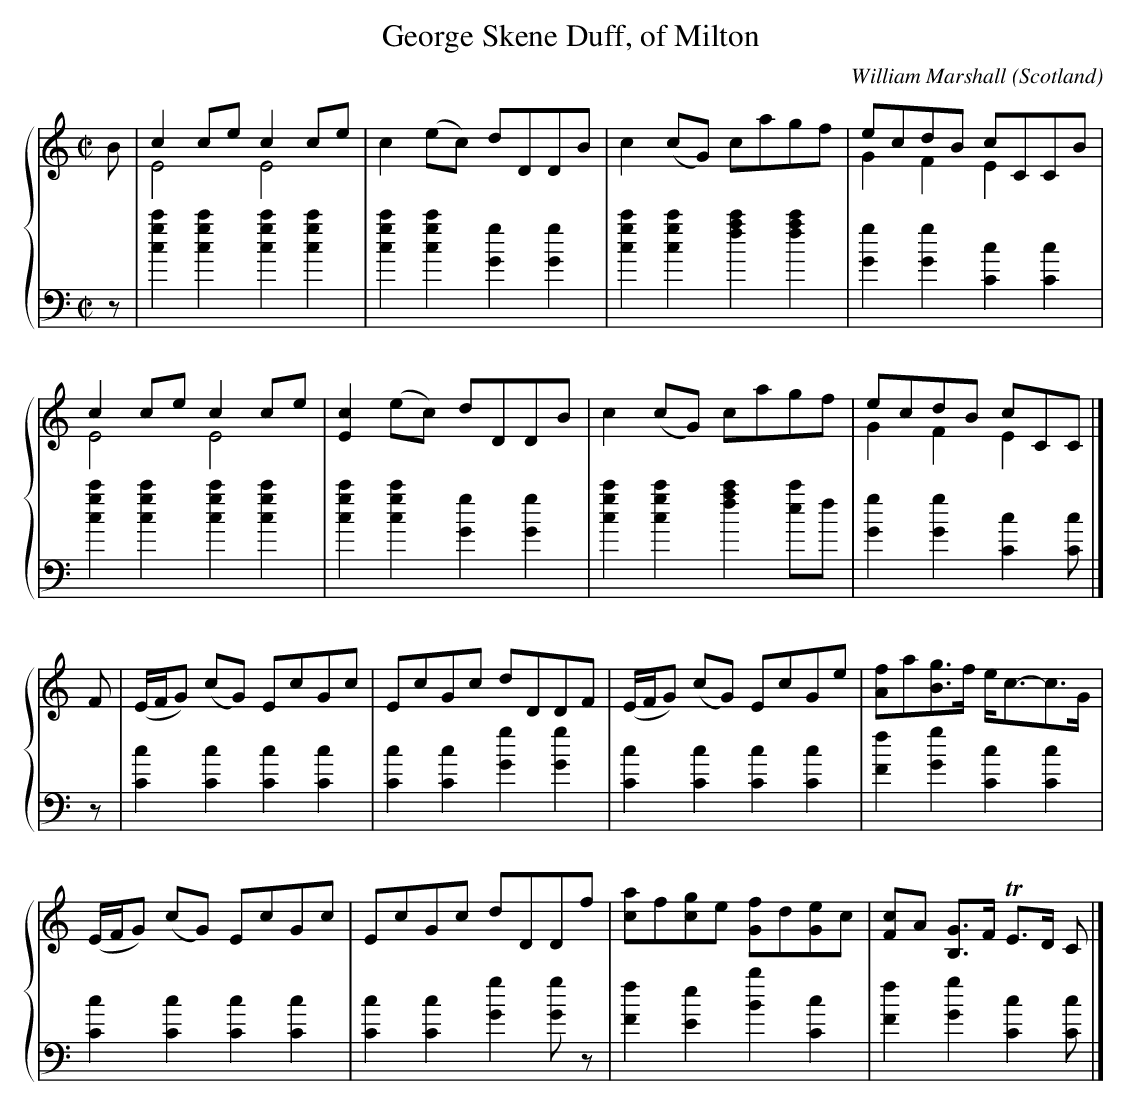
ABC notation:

X:1
T:George Skene Duff, of Milton
C:William Marshall
L:1/8
M:C|
O:Scotland
K:C
%%staves {1 2}
V:1
B | \
c2 ce c2 ce & E4E4 | c2    (ec) dDDB | c2 (cG) cagf | ecdB cCCB & G2F2E2x2 |
c2 ce c2 ce & E4E4 | [Ec]2 (ec) dDDB | c2 (cG) cagf | ecdB cCC & G2F2E2 x |]
F | \
(E/F/G) (cG) EcGc | EcGc dDDF | (E/F/G) (cG) EcGe | [Af]a[Bg]>f e<c-c>G |
(E/F/G) (cG) EcGc | EcGc dDDf | [ca]f[cg]e [Gf]d[Ge]c | [Fc]A [B,G]>F !trill!E>D C |]
V:2 clef=bass
L:1/4
z/ | \
[cgc'] [cgc'] [cgc'] [cgc'] | [cgc'] [cgc'] [Gg] [Gg] | \
[cgc'] [cgc'] [fac'] [fac'] | [Gg] [Gg] [Cc] [Cc] | \
[cgc'] [cgc'] [cgc'] [cgc'] | [cgc'] [cgc'] [Gg] [Gg] | \
[cgc'] [cgc'] [fac'] [ec']/f/ | [Gg] [Gg] [Cc] [Cc]/ |] \
z/ | \
[Cc] [Cc] [Cc] [Cc] | [Cc] [Cc] [Gg] [Gg] | \
[Cc] [Cc] [Cc] [Cc] | [Ff] [Gg] [Cc] [Cc] | \
[Cc] [Cc] [Cc] [Cc] | [Cc] [Cc] [Gg] [Gg]/z/ | \
[Ff] [Ee] [Bb] [Cc] | [Ff] [Gg] [Cc] [Cc]/ |]
